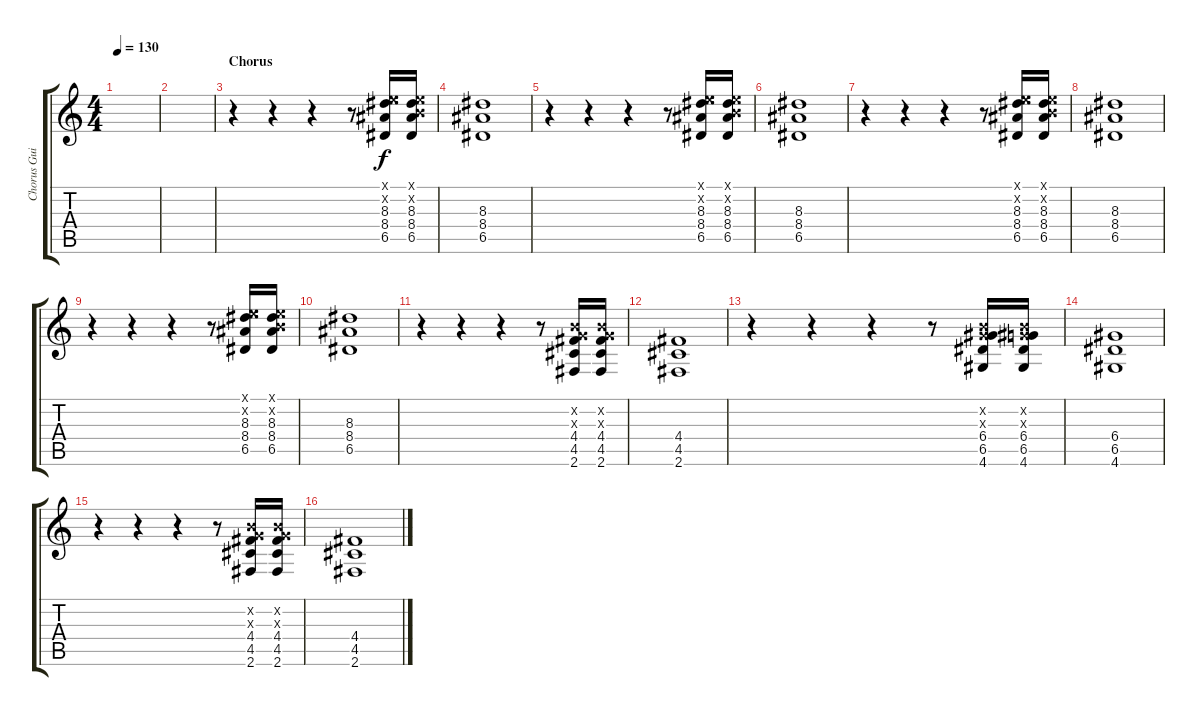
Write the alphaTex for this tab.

\track ("Chorus Guitar" "Chorus Gui") {instrument distortionguitar}
\staff {score tabs}
\tuning (E4 B3 G3 D3 A2 E2) {hide}
\ts (4 4)
\tempo 130
\clef g2
\ks c
|
|
\section ("" "Chorus")
r.4 r.4 r.4 r.8 (0.1{x} 5.2{x} 8.3 8.4 6.5).16 (0.1{x} 0.2{x} 8.3 8.4 6.5).16 |
(8.3 8.4 6.5).1 |
r.4 r.4 r.4 r.8 (0.1{x} 5.2{x} 8.3 8.4 6.5).16 (0.1{x} 0.2{x} 8.3 8.4 6.5).16 |
(8.3 8.4 6.5).1 |
r.4 r.4 r.4 r.8 (0.1{x} 5.2{x} 8.3 8.4 6.5).16 (0.1{x} 0.2{x} 8.3 8.4 6.5).16 |
(8.3 8.4 6.5).1 |
r.4 r.4 r.4 r.8 (0.1{x} 5.2{x} 8.3 8.4 6.5).16 (0.1{x} 0.2{x} 8.3 8.4 6.5).16 |
(8.3 8.4 6.5).1 |
r.4 r.4 r.4 r.8 (0.2{x} 0.3{x} 4.4 4.5 2.6).16 (0.2{x} 0.3{x} 4.4 4.5 2.6).16 |
(4.4 4.5 2.6).1 |
r.4 r.4 r.4 r.8 (0.2{x} 0.3{x} 6.4 6.5 4.6).16 (0.2{x} 0.3{x} 6.4 6.5 4.6).16 |
(6.4 6.5 4.6).1 |
r.4 r.4 r.4 r.8 (0.2{x} 0.3{x} 4.4 4.5 2.6).16 (0.2{x} 0.3{x} 4.4 4.5 2.6).16 |
(4.4 4.5 2.6).1
